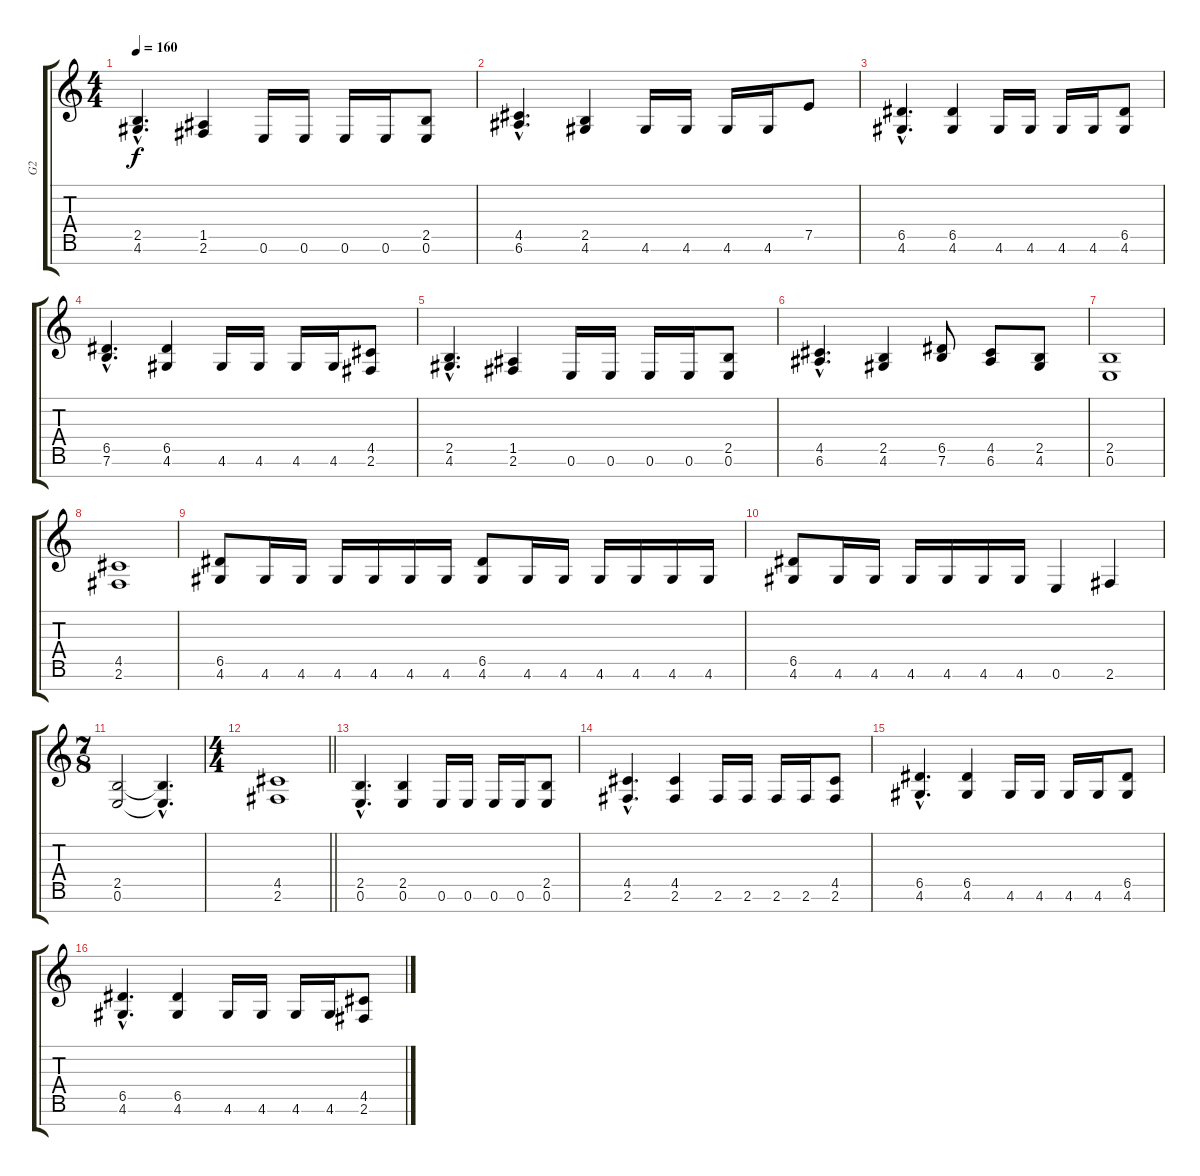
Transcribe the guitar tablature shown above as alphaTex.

\track ("G2" "G2") {instrument distortionguitar}
\staff {score tabs}
\tuning (E4 B3 G3 D3 A2 E2 B1) {hide}
\ts (4 4)
\tempo 160
\clef g2
\ks c
(2.5{hac} 4.6{hac}).4{d dy f} (1.5 2.6).4 0.6.16 0.6.16 0.6.16 0.6.16 (2.5 0.6).8 |
(4.5{hac} 6.6{hac}).4{d} (2.5 4.6).4 4.6.16 4.6.16 4.6.16 4.6.16 7.5.8 |
(6.5{hac} 4.6{hac}).4{d} (6.5 4.6).4 4.6.16 4.6.16 4.6.16 4.6.16 (6.5 4.6).8 |
(6.5{hac} 7.6{hac}).4{d} (6.5 4.6).4 4.6.16 4.6.16 4.6.16 4.6.16 (4.5 2.6).8 |
(2.5{hac} 4.6{hac}).4{d} (1.5 2.6).4 0.6.16 0.6.16 0.6.16 0.6.16 (2.5 0.6).8 |
(4.5{hac} 6.6{hac}).4{d} (2.5 4.6).4 (6.5 7.6).8 (4.5 6.6).8 (2.5 4.6).8 |
(2.5 0.6).1 |
(4.5 2.6).1 |
(6.5 4.6).8 4.6.16 4.6.16 4.6.16 4.6.16 4.6.16 4.6.16 (6.5 4.6).8 4.6.16 4.6.16 4.6.16 4.6.16 4.6.16 4.6.16 |
(6.5 4.6).8 4.6.16 4.6.16 4.6.16 4.6.16 4.6.16 4.6.16 0.6.4 2.6.4 |
\ts (7 8)
(2.5 0.6).2 (2.5{hac t} 0.6{hac t}).4{d} |
\ts (4 4)
\barLineRight lightlight
(4.5 2.6).1 |
\section ("" "")
(2.5{hac} 0.6{hac}).4{d} (2.5 0.6).4 0.6.16 0.6.16 0.6.16 0.6.16 (2.5 0.6).8 |
(4.5{hac} 2.6{hac}).4{d} (4.5 2.6).4 2.6.16 2.6.16 2.6.16 2.6.16 (4.5 2.6).8 |
(6.5{hac} 4.6{hac}).4{d} (6.5 4.6).4 4.6.16 4.6.16 4.6.16 4.6.16 (6.5 4.6).8 |
(6.5{hac} 4.6{hac}).4{d} (6.5 4.6).4 4.6.16 4.6.16 4.6.16 4.6.16 (4.5 2.6).8
